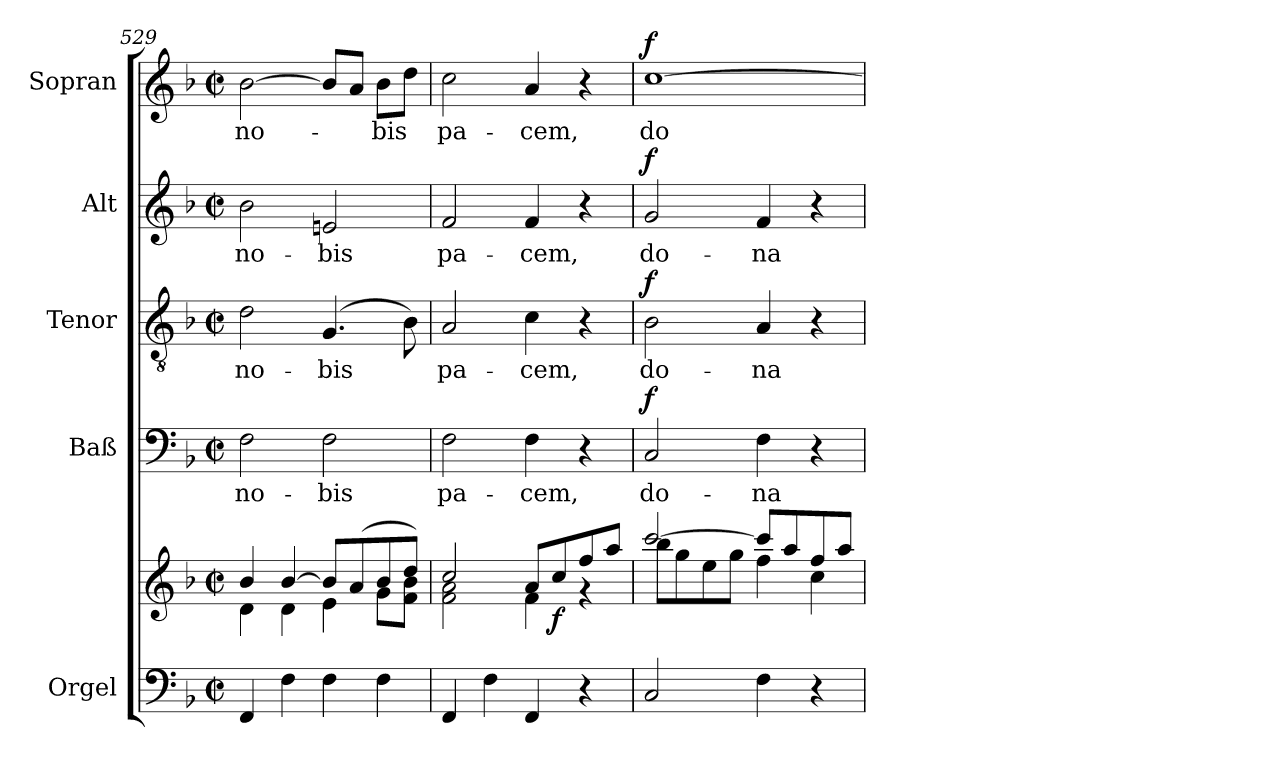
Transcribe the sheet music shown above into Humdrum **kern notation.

**kern	**kern	**dynam	**kern	**text	**dynam	**kern	**text	**dynam	**kern	**text	**dynam	**kern	**text	**dynam
*part5	*part5	*part5	*part4	*part4	*part4	*part3	*part3	*part3	*part2	*part2	*part2	*part1	*part1	*part1
*staff6	*staff5	*staff5/6	*staff4	*staff4	*staff4	*staff3	*staff3	*staff3	*staff2	*staff2	*staff2	*staff1	*staff1	*staff1
*I"Orgel	*	*	*I"Baß	*	*	*I"Tenor	*	*	*I"Alt	*	*	*I"Sopran	*	*
*I'Org.	*	*	*	*	*	*	*	*	*	*	*	*	*	*
*clefF4	*clefG2	*	*clefF4	*	*	*clefGv2	*	*	*clefG2	*	*	*clefG2	*	*
*k[b-]	*k[b-]	*	*k[b-]	*	*	*k[b-]	*	*	*k[b-]	*	*	*k[b-]	*	*
*F:	*F:	*	*F:	*	*	*F:	*	*	*F:	*	*	*F:	*	*
*M2/2	*M2/2	*	*M2/2	*	*	*M2/2	*	*	*M2/2	*	*	*M2/2	*	*
*met(c|)	*met(c|)	*	*met(c|)	*	*	*met(c|)	*	*	*met(c|)	*	*	*met(c|)	*	*
=529	=529	=529	=529	=529	=529	=529	=529	=529	=529	=529	=529	=529	=529	=529
*	*^	*	*	*	*	*	*	*	*	*	*	*	*	*
!	!	!	!	!	!LO:LY:b	!	!	!LO:LY:b	!	!	!LO:LY:b	!	!	!LO:LY:b	!
4FF/	4b-/	4d\	.	2F\	no-	.	2d\	no-	.	2b-\	no-	.	[2b-\	no-	.
4F\	[>4b-/	4d\	.	.	.	.	.	.	.	.	.	.	.	.	.
!	!	!	!	!	!LO:LY:b	!	!	!LO:LY:b	!	!	!LO:LY:b	!	!	!	!
4F\	8b-/L]	4e\	.	2F\	-bis	.	(4.G/	-bis	.	2en/	-bis	.	8b-/L]	.	.
.	(>8a/	.	.	.	.	.	.	.	.	.	.	.	8a/J	.	.
!	!	!	!	!	!	!	!	!	!	!	!	!	!	!LO:LY:b	!
4F\	8b-/	8g\L	.	.	.	.	.	.	.	.	.	.	8b-\L	-bis	.
.	8dd/J)	8f\ 8b-\J	.	.	.	.	8B-\)	.	.	.	.	.	8dd\J	.	.
!!LO:LB:g=z
=530	=530	=530	=530	=530	=530	=530	=530	=530	=530	=530	=530	=530	=530	=530	=530
!	!	!	!	!	!LO:LY:b	!	!	!LO:LY:b	!	!	!LO:LY:b	!	!	!LO:LY:b	!
4FF/	2cc/	2f\ 2a\	.	2F\	pa-	.	2A/	pa-	.	2f/	pa-	.	2cc\	pa-	.
4F\	.	.	.	.	.	.	.	.	.	.	.	.	.	.	.
!	!	!	!	!	!LO:LY:b	!	!	!LO:LY:b	!	!	!LO:LY:b	!	!	!LO:LY:b	!
4FF/	8a/L	4f\	.	4F\	-cem,	.	4c\	-cem,	.	4f/	-cem,	.	4a/	-cem,	.
!	!	!	!LO:DY:b	!	!	!	!	!	!	!	!	!	!	!	!
.	8cc/	.	f	.	.	.	.	.	.	.	.	.	.	.	.
4r	8ff/	4rf	.	4r	.	.	4r	.	.	4r	.	.	4r	.	.
.	8aa/J	.	.	.	.	.	.	.	.	.	.	.	.	.	.
=531	=531	=531	=531	=531	=531	=531	=531	=531	=531	=531	=531	=531	=531	=531	=531
!	!	!	!	!	!LO:LY:b	!LO:DY:a	!	!LO:LY:b	!LO:DY:a	!	!LO:LY:b	!LO:DY:a	!	!LO:LY:b	!LO:DY:a
2C/	[>2ccc/	8bb-\L	.	2C/	do-	f	2B-\	do-	f	2g/	do-	f	[1cc	do-	f
.	.	8gg\	.	.	.	.	.	.	.	.	.	.	.	.	.
.	.	8ee\	.	.	.	.	.	.	.	.	.	.	.	.	.
.	.	8gg\J	.	.	.	.	.	.	.	.	.	.	.	.	.
!	!	!	!	!	!LO:LY:b	!	!	!LO:LY:b	!	!	!LO:LY:b	!	!	!	!
4F\	8ccc/L]	4ff\	.	4F\	-na	.	4A/	-na	.	4f/	-na	.	.	.	.
.	8aa/	.	.	.	.	.	.	.	.	.	.	.	.	.	.
4r	8ff/	4cc\	.	4r	.	.	4r	.	.	4r	.	.	.	.	.
.	8aa/J	.	.	.	.	.	.	.	.	.	.	.	.	.	.
*	*v	*v	*	*	*	*	*	*	*	*	*	*	*	*	*
=	=	=	=	=	=	=	=	=	=	=	=	=	=	=
*-	*-	*-	*-	*-	*-	*-	*-	*-	*-	*-	*-	*-	*-	*-
